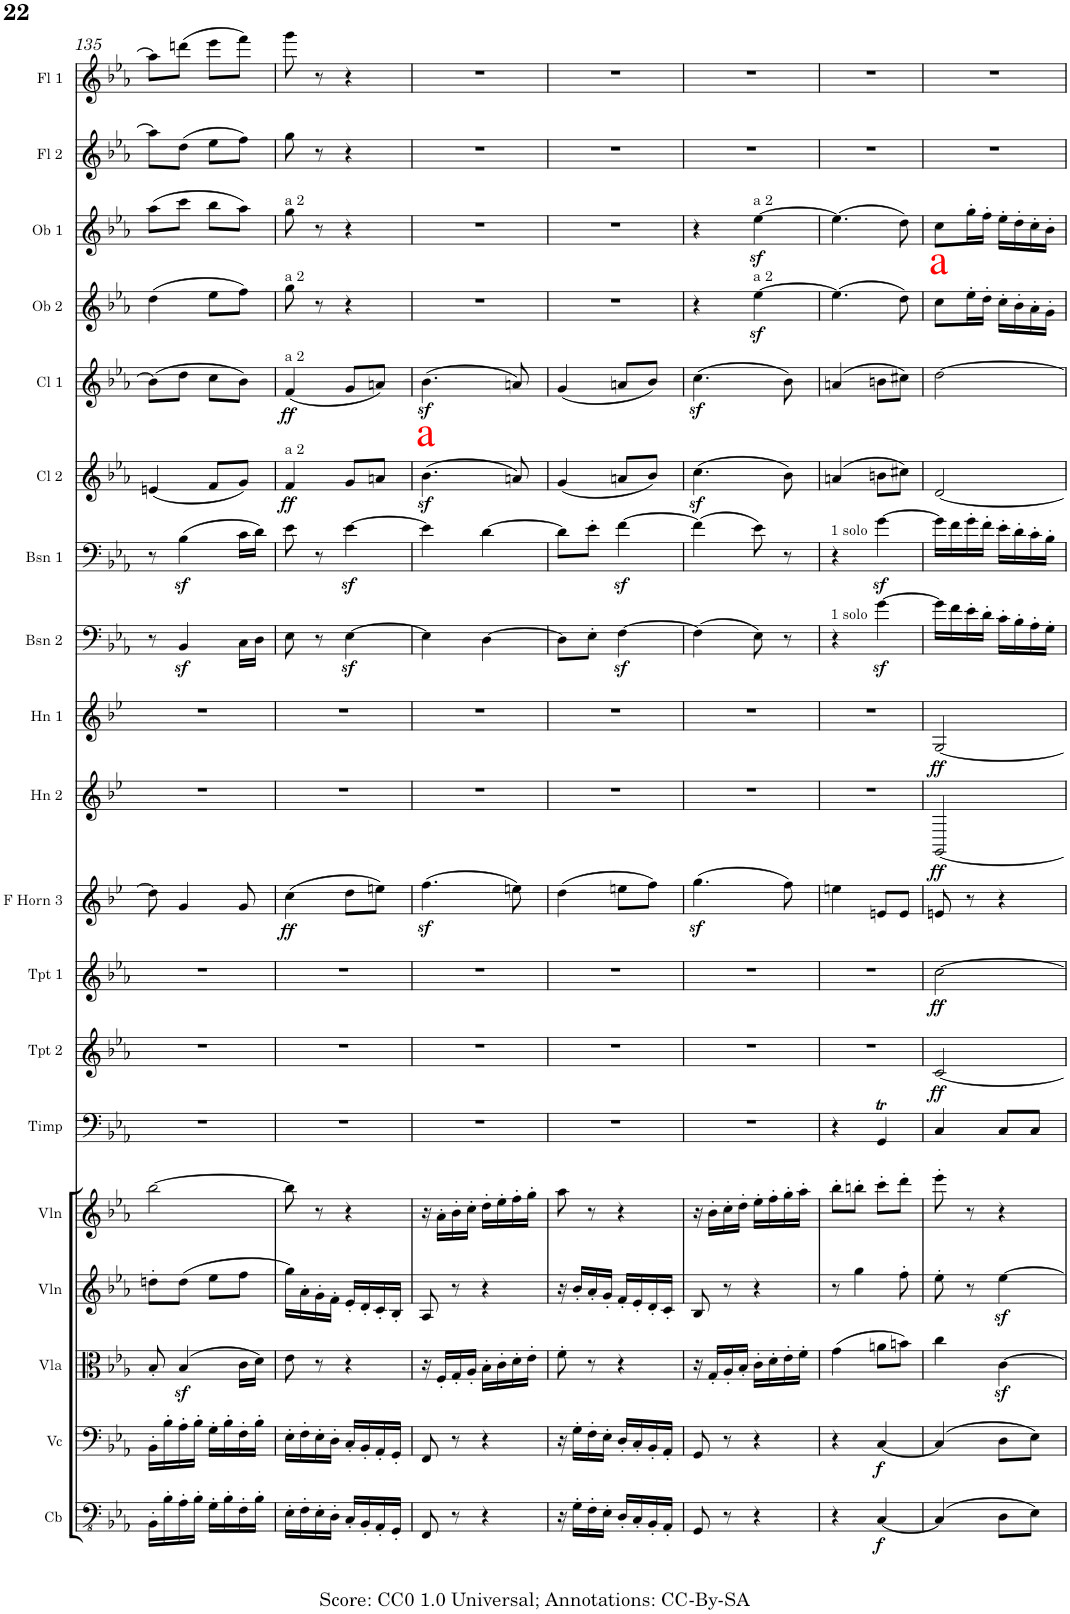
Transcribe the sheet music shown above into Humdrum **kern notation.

**kern	**dynam	**kern	**dynam	**kern	**kern	**kern	**kern	**kern	**dynam	**kern	**dynam	**kern	**dynam	**kern	**dynam	**kern	**dynam	**kern	**kern	**kern	**dynam	**kern	**text	**dynam	**kern	**kern	**text	**kern	**kern
*part19	*part19	*part18	*part18	*part17	*part16	*part15	*part14	*part13	*part13	*part12	*part12	*part11	*part11	*part10	*part10	*part9	*part9	*part8	*part7	*part6	*part6	*part5	*part5	*part5	*part4	*part3	*part3	*part2	*part1
*staff19	*staff19	*staff18	*staff18	*staff17	*staff16	*staff15	*staff14	*staff13	*staff13	*staff12	*staff12	*staff11	*staff11	*staff10	*staff10	*staff9	*staff9	*staff8	*staff7	*staff6	*staff6	*staff5	*staff5	*staff5	*staff4	*staff3	*staff3	*staff2	*staff1
*I"Contrabass	*	*I"Violoncello	*	*I"Viola	*I"Violin	*I"Violin	*I"Timpani	*I"C Trumpet 2	*	*I"C Trumpet 1	*	*I"F Horn 3	*	*I"F Horn 2	*	*I"F Horn 1	*	*I"Bassoon 2	*I"Bassoon 1	*I"Bb Clarinet 2	*	*I"Bb Clarinet 1	*	*	*I"Oboe 2	*I"Oboe 1	*	*I"Flute 2	*I"Flute 1
*I'Cb	*	*I'Vc	*	*I'Vla	*I'Vln	*I'Vln	*I'Timp	*I'Tpt 2	*	*I'Tpt 1	*	*I'F Horn 3	*	*I'Hn 2	*	*I'Hn 1	*	*I'Bsn 2	*I'Bsn 1	*I'Cl 2	*	*I'Cl 1	*	*	*I'Ob 2	*I'Ob 1	*	*I'Fl 2	*I'Fl 1
!!LO:PB:g=z
*clefFv4	*	*clefF4	*	*clefC3	*clefG2	*clefG2	*clefF4	*clefG2	*	*clefG2	*	*clefG2	*	*clefG2	*	*clefG2	*	*clefF4	*clefF4	*clefG2	*	*clefG2	*	*	*clefG2	*clefG2	*	*clefG2	*clefG2
*	*	*	*	*	*	*	*	*	*	*	*	*Trd4c7	*	*Trd4c7	*	*Trd4c7	*	*	*	*Trd1c2	*	*Trd1c2	*	*	*	*	*	*	*
*k[b-e-a-]	*	*k[b-e-a-]	*	*k[b-e-a-]	*k[b-e-a-]	*k[b-e-a-]	*k[b-e-a-]	*k[b-e-a-]	*	*k[b-e-a-]	*	*k[b-e-]	*	*k[b-e-]	*	*k[b-e-]	*	*k[b-e-a-]	*k[b-e-a-]	*k[b-e-a-]	*	*k[b-e-a-]	*	*	*k[b-e-a-]	*k[b-e-a-]	*	*k[b-e-a-]	*k[b-e-a-]
*E-:	*	*E-:	*	*E-:	*E-:	*E-:	*	*	*	*	*	*	*	*	*	*	*	*E-:	*E-:	*	*	*	*	*	*E-:	*E-:	*	*E-:	*E-:
*M2/4	*	*M2/4	*	*M2/4	*M2/4	*M2/4	*M2/4	*M2/4	*	*M2/4	*	*M2/4	*	*M2/4	*	*M2/4	*	*M2/4	*M2/4	*M2/4	*	*M2/4	*	*	*M2/4	*M2/4	*	*M2/4	*M2/4
=135	=135	=135	=135	=135	=135	=135	=135	=135	=135	=135	=135	=135	=135	=135	=135	=135	=135	=135	=135	=135	=135	=135	=135	=135	=135	=135	=135	=135	=135
16BBB-'\LL	.	16BB-'\LL	.	8B-'/	8ddn'\L	[2bb-\	2r	2r	.	2r	.	8dd\]	.	2r	.	2r	.	8r	8r	(4en/	.	(8b-\L]	.	.	(4dd\	(8aa-\L	.	8aa-\L]	8aa-\L]
16BB-'\	.	16B-'\	.	.	.	.	.	.	.	.	.	.	.	.	.	.	.	.	.	.	.	.	.	.	.	.	.	.	.
16AA-'\	.	16A-'\	.	(4B-z</	(8dd\J	.	.	.	.	.	.	4g/	.	.	.	.	.	4BB-z</	(4B-z<\	.	.	8dd\J	.	.	.	8ccc\J	.	(8dd\J	(8dddn\J
16BB-'\JJ	.	16B-'\JJ	.	.	.	.	.	.	.	.	.	.	.	.	.	.	.	.	.	.	.	.	.	.	.	.	.	.	.
16GG'\LL	.	16G'\LL	.	.	8ee-\L	.	.	.	.	.	.	.	.	.	.	.	.	.	.	8f/L	.	8cc\L	.	.	8ee-\L	8bb-\L	.	8ee-\L	8eee-\L
16BB-'\	.	16B-'\	.	.	.	.	.	.	.	.	.	.	.	.	.	.	.	.	.	.	.	.	.	.	.	.	.	.	.
16FF'\	.	16F'\	.	16c\LL	8ff\J	.	.	.	.	.	.	8g/	.	.	.	.	.	16C\LL	16c\LL	8g/J)	.	8b-\J)	.	.	8ff\J)	8aa-\J)	.	8ff\J)	8fff\J)
16BB-'\JJ	.	16B-'\JJ	.	16d\JJ)	.	.	.	.	.	.	.	.	.	.	.	.	.	16D\JJ	16d\JJ)	.	.	.	.	.	.	.	.	.	.
=136	=136	=136	=136	=136	=136	=136	=136	=136	=136	=136	=136	=136	=136	=136	=136	=136	=136	=136	=136	=136	=136	=136	=136	=136	=136	=136	=136	=136	=136
!	!	!	!	!	!	!	!	!	!	!	!	!	!	!	!	!	!	!	!	!	!	!	!	!	!	!LO:TX:a:t=a 2	!	!	!
!	!	!	!	!	!	!	!	!	!	!	!	!	!	!	!	!	!	!	!	!	!	!	!	!	!LO:TX:a:t=a 2	!	!	!	!
!	!	!	!	!	!	!	!	!	!	!	!	!	!	!	!	!	!	!	!	!	!	!LO:TX:a:t=a 2	!	!	!	!	!	!	!
!	!	!	!	!	!	!	!	!	!	!	!	!	!	!	!	!	!	!	!	!LO:TX:a:t=a 2	!	!	!	!	!	!	!	!	!
!	!	!	!	!	!	!	!	!	!	!	!	!	!LO:DY:b	!	!	!	!	!	!	!	!LO:DY:b	!	!	!LO:DY:b	!	!	!	!	!
16EE-'\LL	.	16E-'\LL	.	8e-\	16gg\LL)	8bb-\]	2r	2r	.	2r	.	(4cc\	ff	2r	.	2r	.	8E-\	8e-\	4f/	ff	(4f/	.	ff	8gg\	8gg\	.	8gg\	8ggg\
16FF'\	.	16F'\	.	.	16a-'\	.	.	.	.	.	.	.	.	.	.	.	.	.	.	.	.	.	.	.	.	.	.	.	.
16EE-'\	.	16E-'\	.	8r	16g'\	8r	.	.	.	.	.	.	.	.	.	.	.	8r	8r	.	.	.	.	.	8r	8r	.	8r	8r
16DD'\JJ	.	16D'\JJ	.	.	16f'\JJ	.	.	.	.	.	.	.	.	.	.	.	.	.	.	.	.	.	.	.	.	.	.	.	.
16CC'/LL	.	16C'/LL	.	4r	16e-'/LL	4r	.	.	.	.	.	8dd\L	.	.	.	.	.	[4E-z<\	[4e-z<\	8g/L	.	8g/L	.	.	4r	4r	.	4r	4r
16BBB-'/	.	16BB-'/	.	.	16d'/	.	.	.	.	.	.	.	.	.	.	.	.	.	.	.	.	.	.	.	.	.	.	.	.
16AAA-'/	.	16AA-'/	.	.	16c'/	.	.	.	.	.	.	8een\J)	.	.	.	.	.	.	.	8an/J	.	8an/J)	.	.	.	.	.	.	.
16GGG'/JJ	.	16GG'/JJ	.	.	16B-'/JJ	.	.	.	.	.	.	.	.	.	.	.	.	.	.	.	.	.	.	.	.	.	.	.	.
=137	=137	=137	=137	=137	=137	=137	=137	=137	=137	=137	=137	=137	=137	=137	=137	=137	=137	=137	=137	=137	=137	=137	=137	=137	=137	=137	=137	=137	=137
!	!	!	!	!	!	!	!	!	!	!	!	!	!	!	!	!	!	!	!	!	!	!	!LO:LY:b:color=#FF0000	!	!	!	!	!	!
8FFF/	.	8FF/	.	16r	8A-/	16r	2r	2r	.	2r	.	(4.ffz<\	.	2r	.	2r	.	4E-\]	4e-\]	(4.b-z<\	.	(4.b-z<\	a	.	2r	2r	.	2r	2r
.	.	.	.	16F'/LL	.	16a-'\LL	.	.	.	.	.	.	.	.	.	.	.	.	.	.	.	.	.	.	.	.	.	.	.
8r	.	8r	.	16G'/	8r	16b-'\	.	.	.	.	.	.	.	.	.	.	.	.	.	.	.	.	.	.	.	.	.	.	.
.	.	.	.	16A-'/JJ	.	16cc'\JJ	.	.	.	.	.	.	.	.	.	.	.	.	.	.	.	.	.	.	.	.	.	.	.
4r	.	4r	.	16B-'\LL	4r	16dd'\LL	.	.	.	.	.	.	.	.	.	.	.	[4D\	[4d\	.	.	.	.	.	.	.	.	.	.
.	.	.	.	16c'\	.	16ee-'\	.	.	.	.	.	.	.	.	.	.	.	.	.	.	.	.	.	.	.	.	.	.	.
.	.	.	.	16d'\	.	16ff'\	.	.	.	.	.	8een\)	.	.	.	.	.	.	.	8an/)	.	8an/)	.	.	.	.	.	.	.
.	.	.	.	16e-'\JJ	.	16gg'\JJ	.	.	.	.	.	.	.	.	.	.	.	.	.	.	.	.	.	.	.	.	.	.	.
=138	=138	=138	=138	=138	=138	=138	=138	=138	=138	=138	=138	=138	=138	=138	=138	=138	=138	=138	=138	=138	=138	=138	=138	=138	=138	=138	=138	=138	=138
16r	.	16r	.	8f'\	16r	8aa-\	2r	2r	.	2r	.	(4dd\	.	2r	.	2r	.	8D\L]	8d\L]	(4g/	.	(4g/	.	.	2r	2r	.	2r	2r
16GG'\LL	.	16G'\LL	.	.	16b-'/LL	.	.	.	.	.	.	.	.	.	.	.	.	.	.	.	.	.	.	.	.	.	.	.	.
16FF'\	.	16F'\	.	8r	16a-'/	8r	.	.	.	.	.	.	.	.	.	.	.	8E-'\J	8e-'\J	.	.	.	.	.	.	.	.	.	.
16EE-'\JJ	.	16E-'\JJ	.	.	16g'/JJ	.	.	.	.	.	.	.	.	.	.	.	.	.	.	.	.	.	.	.	.	.	.	.	.
16DD'/LL	.	16D'/LL	.	4r	16f'/LL	4r	.	.	.	.	.	8een\L	.	.	.	.	.	[4Fz<\	[4fz<\	8an/L	.	8an/L	.	.	.	.	.	.	.
16CC'/	.	16C'/	.	.	16e-'/	.	.	.	.	.	.	.	.	.	.	.	.	.	.	.	.	.	.	.	.	.	.	.	.
16BBB-'/	.	16BB-'/	.	.	16d'/	.	.	.	.	.	.	8ff\J)	.	.	.	.	.	.	.	8b-/J)	.	8b-/J)	.	.	.	.	.	.	.
16AAA-'/JJ	.	16AA-'/JJ	.	.	16c'/JJ	.	.	.	.	.	.	.	.	.	.	.	.	.	.	.	.	.	.	.	.	.	.	.	.
=139	=139	=139	=139	=139	=139	=139	=139	=139	=139	=139	=139	=139	=139	=139	=139	=139	=139	=139	=139	=139	=139	=139	=139	=139	=139	=139	=139	=139	=139
8GGG/	.	8GG/	.	16r	8B-/	16r	2r	2r	.	2r	.	(4.ggz<\	.	2r	.	2r	.	(4F\]	(4f\]	(4.ccz<\	.	(4.ccz<\	.	.	4r	4r	.	2r	2r
.	.	.	.	16G'/LL	.	16b-'\LL	.	.	.	.	.	.	.	.	.	.	.	.	.	.	.	.	.	.	.	.	.	.	.
8r	.	8r	.	16A-'/	8r	16cc'\	.	.	.	.	.	.	.	.	.	.	.	.	.	.	.	.	.	.	.	.	.	.	.
.	.	.	.	16B-'/JJ	.	16dd'\JJ	.	.	.	.	.	.	.	.	.	.	.	.	.	.	.	.	.	.	.	.	.	.	.
!	!	!	!	!	!	!	!	!	!	!	!	!	!	!	!	!	!	!	!	!	!	!	!	!	!	!LO:TX:a:t=a 2	!	!	!
!	!	!	!	!	!	!	!	!	!	!	!	!	!	!	!	!	!	!	!	!	!	!	!	!	!LO:TX:a:t=a 2	!	!	!	!
4r	.	4r	.	16c'\LL	4r	16ee-'\LL	.	.	.	.	.	.	.	.	.	.	.	8E-\)	8e-\)	.	.	.	.	.	[4ee-z<\	[4ee-z<\	.	.	.
.	.	.	.	16d'\	.	16ff'\	.	.	.	.	.	.	.	.	.	.	.	.	.	.	.	.	.	.	.	.	.	.	.
.	.	.	.	16e-'\	.	16gg'\	.	.	.	.	.	8ff\)	.	.	.	.	.	8r	8r	8b-\)	.	8b-\)	.	.	.	.	.	.	.
.	.	.	.	16f'\JJ	.	16aa-'\JJ	.	.	.	.	.	.	.	.	.	.	.	.	.	.	.	.	.	.	.	.	.	.	.
=140	=140	=140	=140	=140	=140	=140	=140	=140	=140	=140	=140	=140	=140	=140	=140	=140	=140	=140	=140	=140	=140	=140	=140	=140	=140	=140	=140	=140	=140
!	!	!	!	!	!	!	!	!	!	!	!	!	!	!	!	!	!	!	!LO:TX:a:t=1 solo	!	!	!	!	!	!	!	!	!	!
!	!	!	!	!	!	!	!	!	!	!	!	!	!	!	!	!	!	!LO:TX:a:t=1 solo	!	!	!	!	!	!	!	!	!	!	!
4r	.	4r	.	(4g\	8r	8bb-'\L	4r	2r	.	2r	.	4een\	.	2r	.	2r	.	4r	4r	(4an/	.	(4an/	.	.	(4.ee-\]	(4.ee-\]	.	2r	2r
.	.	.	.	.	4gg\	8bbn'\J	.	.	.	.	.	.	.	.	.	.	.	.	.	.	.	.	.	.	.	.	.	.	.
!	!LO:DY:b	!	!LO:DY:b	!	!	!	!	!	!	!	!	!	!	!	!	!	!	!	!	!	!	!	!	!	!	!	!	!	!
[4CC/	f	[4C/	f	8an\L	.	8ccc'\L	4GGt/	.	.	.	.	8en/L	.	.	.	.	.	[4gz<\	[4gz<\	8bn\L	.	8bn\L	.	.	.	.	.	.	.
.	.	.	.	8bn\J)	8ff'\	8ddd'\J	.	.	.	.	.	8e/J	.	.	.	.	.	.	.	8cc#X\J)	.	8cc#X\J)	.	.	8dd\)	8dd\)	.	.	.
=141	=141	=141	=141	=141	=141	=141	=141	=141	=141	=141	=141	=141	=141	=141	=141	=141	=141	=141	=141	=141	=141	=141	=141	=141	=141	=141	=141	=141	=141
!	!	!	!	!	!	!	!	!	!LO:DY:b	!	!LO:DY:b	!	!	!	!LO:DY:b	!	!LO:DY:b	!	!	!	!	!	!	!	!	!	!LO:LY:b:color=#FF0000	!	!
(4CC/]	.	(4C/]	.	4cc\	8ee-'\	8eee-'\	4C/	[2c/	ff	[2cc\	ff	8en/	.	[2GG/	ff	[2G/	ff	16g\LL]	16g\LL]	[2d/	.	[2dd\	.	.	8cc\L	8cc\L	a	2r	2r
.	.	.	.	.	.	.	.	.	.	.	.	.	.	.	.	.	.	16f\	16f\	.	.	.	.	.	.	.	.	.	.
.	.	.	.	.	8r	8r	.	.	.	.	.	8r	.	.	.	.	.	16e-'\	16g'\	.	.	.	.	.	16ee-'\L	16gg'\L	.	.	.
.	.	.	.	.	.	.	.	.	.	.	.	.	.	.	.	.	.	16d'\JJ	16f'\JJ	.	.	.	.	.	16dd'\JJ	16ff'\JJ	.	.	.
8DD\L	.	8D\L	.	[4cz<\	[4ee-z<\	4r	8C/L	.	.	.	.	4r	.	.	.	.	.	16c'\LL	16e-'\LL	.	.	.	.	.	16cc'\LL	16ee-'\LL	.	.	.
.	.	.	.	.	.	.	.	.	.	.	.	.	.	.	.	.	.	16B-'\	16d'\	.	.	.	.	.	16b-'\	16dd'\	.	.	.
8EE-\J)	.	8E-\J)	.	.	.	.	8C/J	.	.	.	.	.	.	.	.	.	.	16A-'\	16c'\	.	.	.	.	.	16a-'\	16cc'\	.	.	.
.	.	.	.	.	.	.	.	.	.	.	.	.	.	.	.	.	.	16G'\JJ	16B-'\JJ	.	.	.	.	.	16g'\JJ	16b-'\JJ	.	.	.
=	=	=	=	=	=	=	=	=	=	=	=	=	=	=	=	=	=	=	=	=	=	=	=	=	=	=	=	=	=
*-	*-	*-	*-	*-	*-	*-	*-	*-	*-	*-	*-	*-	*-	*-	*-	*-	*-	*-	*-	*-	*-	*-	*-	*-	*-	*-	*-	*-	*-
